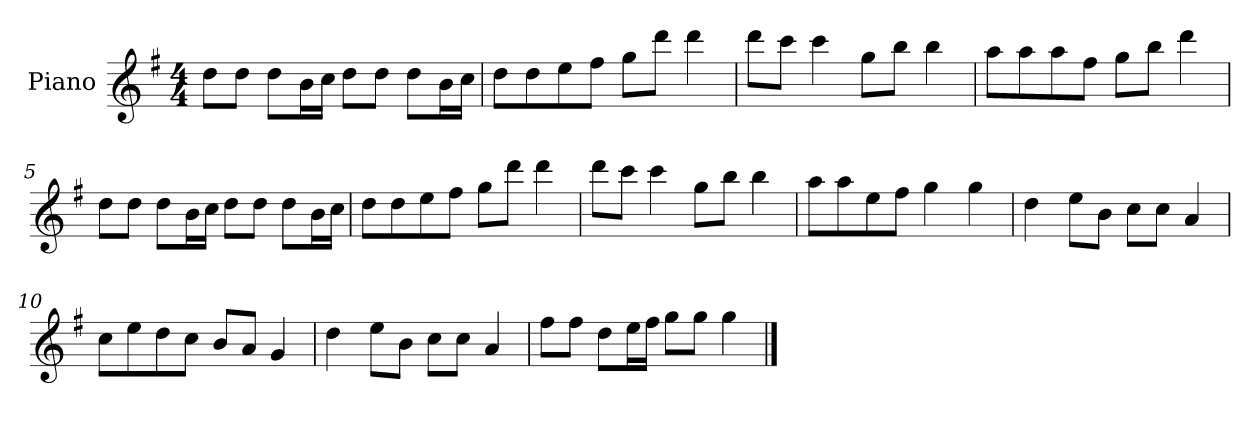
**kern
*part1
*staff1
*I"Piano
*I'P-no
*clefG2
*k[f#]
*M4/4
*MM90
=1
8dd\L
8dd\J
8dd\L
16b\L
16cc\JJ
8dd\L
8dd\J
8dd\L
16b\L
16cc\JJ
=2
8dd\L
8dd\
8ee\
8ff#\J
8gg\L
8ddd\J
4ddd\
=3
8ddd\L
8ccc\J
4ccc\
8gg\L
8bb\J
4bb\
=4
8aa\L
8aa\
8aa\
8ff#\J
8gg\L
8bb\J
4ddd\
!!LO:LB:g=z
=5
8dd\L
8dd\J
8dd\L
16b\L
16cc\JJ
8dd\L
8dd\J
8dd\L
16b\L
16cc\JJ
=6
8dd\L
8dd\
8ee\
8ff#\J
8gg\L
8ddd\J
4ddd\
=7
8ddd\L
8ccc\J
4ccc\
8gg\L
8bb\J
4bb\
=8
8aa\L
8aa\
8ee\
8ff#\J
4gg\
4gg\
=9
4dd\
8ee\L
8b\J
8cc\L
8cc\J
4a/
!!LO:LB:g=z
=10
8cc\L
8ee\
8dd\
8cc\J
8b/L
8a/J
4g/
=11
4dd\
8ee\L
8b\J
8cc\L
8cc\J
4a/
=12
8ff#\L
8ff#\J
8dd\L
16ee\L
16ff#\JJ
8gg\L
8gg\J
4gg\
==
*-
